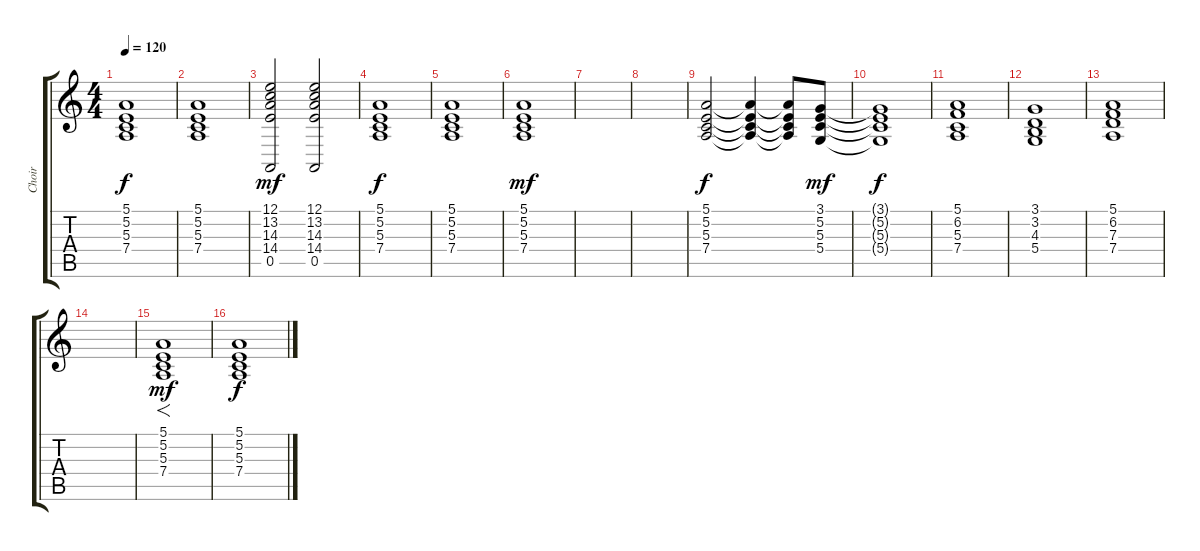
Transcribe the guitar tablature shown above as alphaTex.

\track ("Choir" "Choir") {instrument choiraahs}
\staff {score tabs}
\tuning (E4 B3 G3 D3 A2 E2) {hide}
\ts (4 4)
\tempo 120
\clef g2
\ks c
(5.1 5.2 5.3 7.4).1{dy f} |
(5.1 5.2 5.3 7.4).1 |
(12.1 13.2 14.3 14.4 0.5).2{dy mf} (12.1 13.2 14.3 14.4 0.5).2 |
(5.1 5.2 5.3 7.4).1{dy f} |
(5.1 5.2 5.3 7.4).1 |
(5.1 5.2 5.3 7.4).1{dy mf} |
|
|
(5.1 5.2 5.3 7.4).2{dy f} (5.1{t} 5.2{t} 5.3{t} 7.4{t}).4 (5.1{t} 5.2{t} 5.3{t} 7.4{t}).8 (3.1 5.2 5.3 5.4).8{dy mf} |
(3.1{t} 5.2{t} 5.3{t} 5.4{t}).1{dy f} |
(5.1 6.2 5.3 7.4).1 |
(3.1 3.2 4.3 5.4).1 |
(5.1 6.2 7.3 7.4).1 |
|
(5.1 5.2 5.3 7.4).1{f dy mf} |
(5.1 5.2 5.3 7.4).1{dy f}
